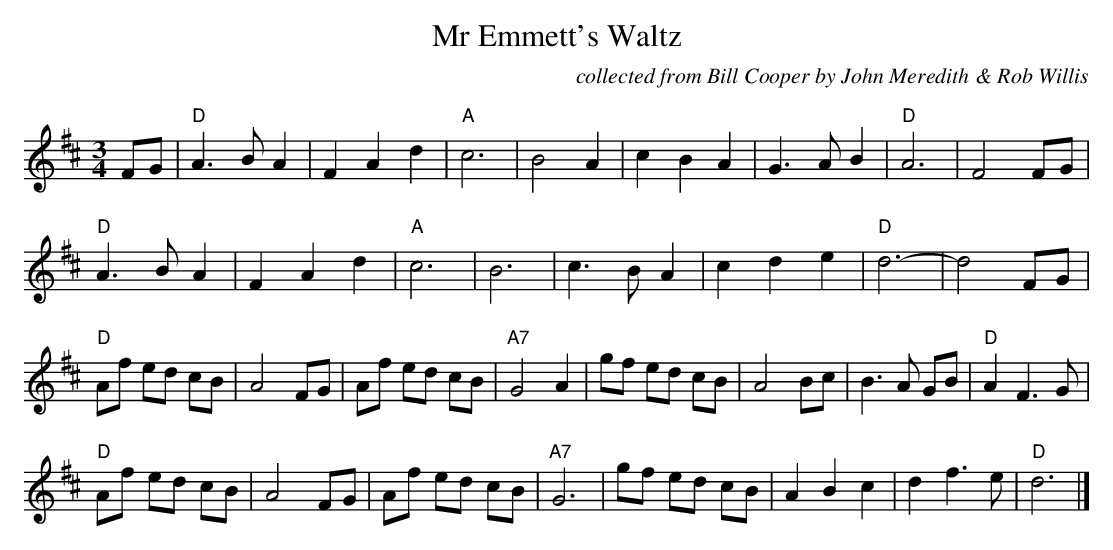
X:1
T:Mr Emmett's Waltz
Q:150
C:collected from Bill Cooper by John Meredith & Rob Willis
M:3/4
L:1/8
K:D
FG|"D"A3BA2|F2A2d2|"A"c6|B4A2|c2B2A2|G3AB2|"D"A6|F4FG|
"D"A3BA2|F2A2d2|"A"c6|B6|c3BA2|c2d2e2|"D"d6-|d4FG|
"D"Af ed cB|A4FG|Af ed cB|"A7"G4A2|gf ed cB|A4Bc|B3A GB|"D"A2F3G|
"D"Af ed cB|A4FG|Af ed cB|"A7"G6|gf ed cB|A2B2c2|d2f3e|"D"d6|]
